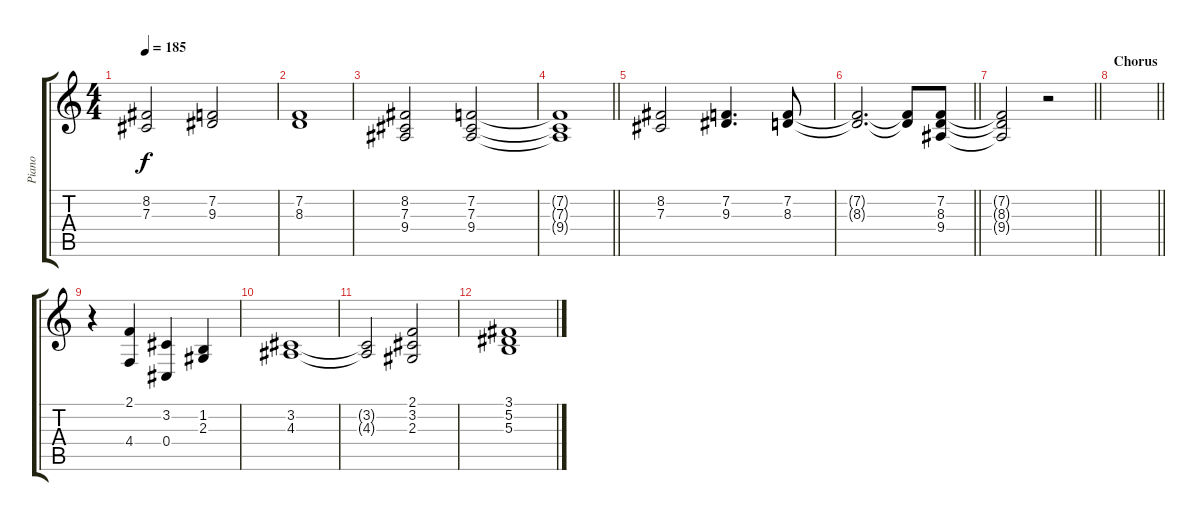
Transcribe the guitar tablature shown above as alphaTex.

\track ("Piano" "Piano") {instrument acousticgrandpiano}
\staff {score tabs}
\tuning (Eb4 Bb3 Gb3 Db3 Ab2 Eb2) {hide}
\ts (4 4)
\tempo 185
\clef g2
\ks c
(8.2 7.3).2{dy f} (7.2 9.3).2 |
(7.2 8.3).1 |
(8.2 7.3 9.4).2 (7.2 7.3 9.4).2 |
\barLineRight lightlight
(7.2{t} 7.3{t} 9.4{t}).1 |
(8.2 7.3).2 (7.2 9.3).4{d} (7.2 8.3).8 |
\barLineRight lightlight
(7.2{t} 8.3{t}).2{d} (7.2{t} 8.3{t}).8 (7.2 8.3 9.4).8 |
\barLineRight lightlight
(7.2{t} 8.3{t} 9.4{t}).2 r.2 |
\section ("" "Chorus")
\barLineRight lightlight
|
r.4 (2.1 4.4).4 (3.2 0.4).4 (1.2 2.3).4 |
(3.2 4.3).1 |
(3.2{t} 4.3{t}).2 (2.1 3.2 2.3).2 |
(3.1 5.2 5.3).1
